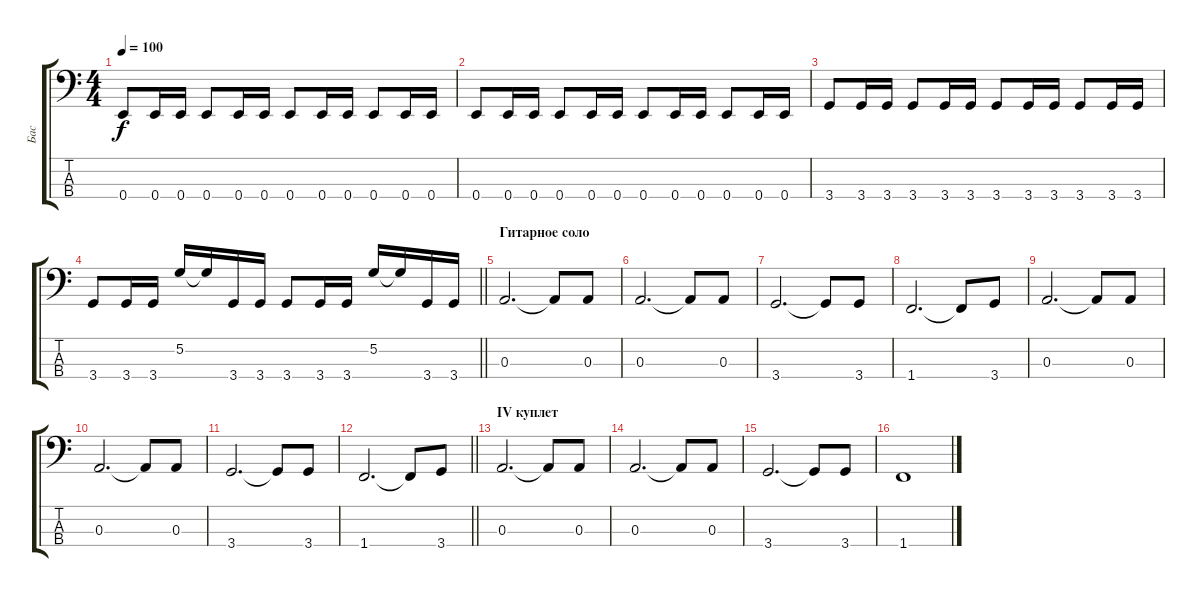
\track ("Бас" "Бас") {instrument electricbasspick}
\staff {score tabs}
\tuning (G2 D2 A1 E1) {hide}
\ts (4 4)
\tempo 100
\clef f4
\ks aminor
0.4.8{dy f} 0.4.16 0.4.16 0.4.8 0.4.16 0.4.16 0.4.8 0.4.16 0.4.16 0.4.8 0.4.16 0.4.16 |
0.4.8 0.4.16 0.4.16 0.4.8 0.4.16 0.4.16 0.4.8 0.4.16 0.4.16 0.4.8 0.4.16 0.4.16 |
3.4.8 3.4.16 3.4.16 3.4.8 3.4.16 3.4.16 3.4.8 3.4.16 3.4.16 3.4.8 3.4.16 3.4.16 |
\barLineRight lightlight
3.4.8 3.4.16 3.4.16 5.2.16 5.2{t}.16 3.4.16 3.4.16 3.4.8 3.4.16 3.4.16 5.2.16 5.2{t}.16 3.4.16 3.4.16 |
\section ("" "Гитарное соло")
0.3.2{d instrument electricbassfinger} 0.3{t}.8 0.3.8 |
0.3.2{d} 0.3{t}.8 0.3.8 |
3.4.2{d} 3.4{t}.8 3.4.8 |
1.4.2{d} 1.4{t}.8 3.4.8 |
0.3.2{d instrument electricbassfinger} 0.3{t}.8 0.3.8 |
0.3.2{d} 0.3{t}.8 0.3.8 |
3.4.2{d} 3.4{t}.8 3.4.8 |
\barLineRight lightlight
1.4.2{d} 1.4{t}.8 3.4.8 |
\section ("" "IV куплет")
0.3.2{d instrument electricbassfinger} 0.3{t}.8 0.3.8 |
0.3.2{d instrument electricbassfinger} 0.3{t}.8 0.3.8 |
3.4.2{d instrument electricbassfinger} 3.4{t}.8 3.4.8 |
1.4.1{instrument electricbassfinger}
